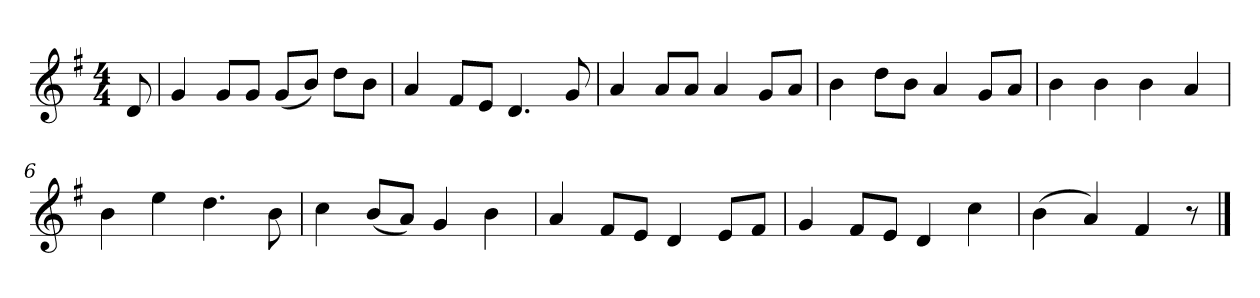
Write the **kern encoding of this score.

**kern
*part1
*staff1
*k[f#]
*M4/4
*MM120
=
8d
=1
4g
8gL
8gJ
(8gL
8bJ)
8ddL
8bJ
=2
4a
8f#L
8eJ
4.d
8g
=3
4a
8aL
8aJ
4a
8gL
8aJ
=4
4b
8ddL
8bJ
4a
8gL
8aJ
=5
4b
4b
4b
4a
=6
4b
4ee
4.dd
8b
=7
4cc
(8bL
8aJ)
4g
4b
=8
4a
8f#L
8eJ
4d
8eL
8f#J
=9
4g
8f#L
8eJ
4d
4cc
=10
(4b
4a)
4f#
8r
==
*-
